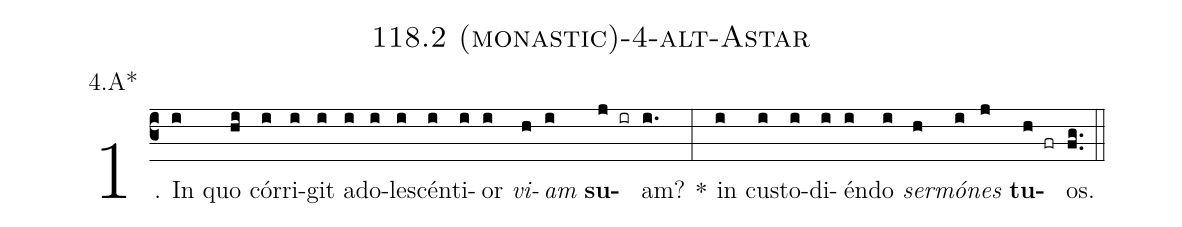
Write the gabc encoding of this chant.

name: 118.2 (monastic)-4-alt-Astar;
annotation: 4.A*;
%%
(c3)1. In(i) quo(hi) cór(i)ri(i)git(i) ad(i)o(i)le(i)scén(i)ti(i)or(i) <i>vi</i>(h)<i>am</i>(i) <b>su</b>(j ir)am?(i.) *(:) in(i) cus(i)to(i)di(i)én(i)do(i) <i>ser</i>(h)<i>mó</i>(i)<i>nes</i>(j) <b>tu</b>(h fr)os.(fg..) (::)
